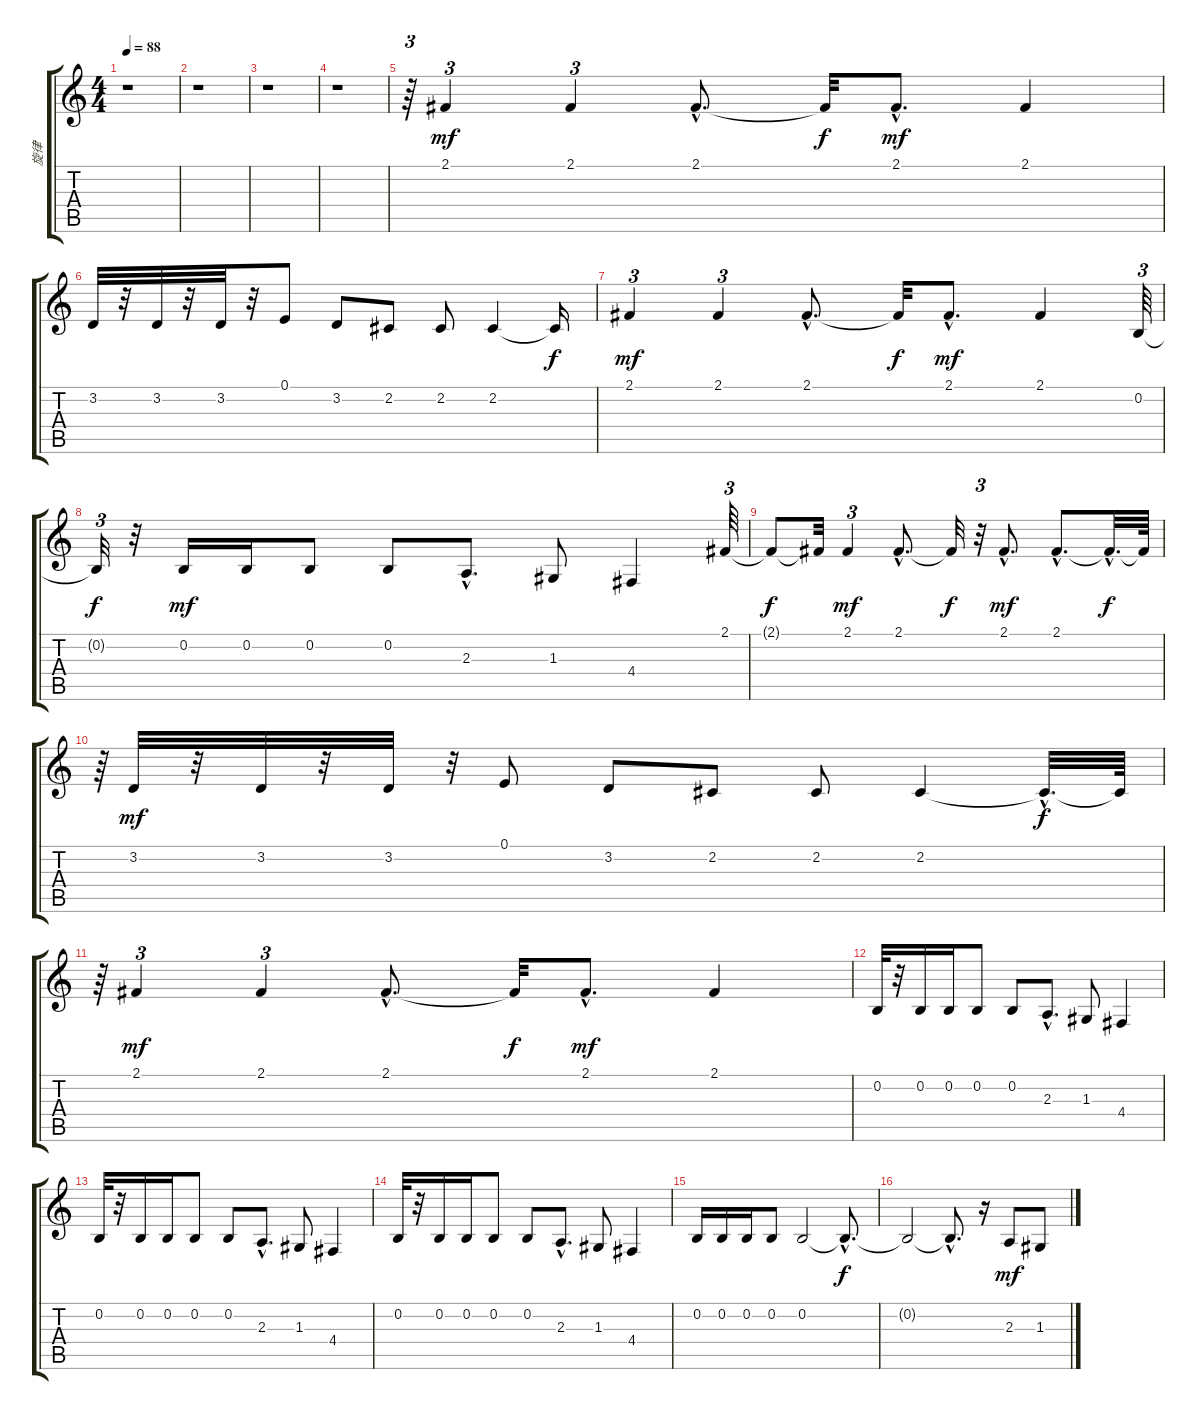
\track ("旋律" "旋律") {instrument bassoon}
\staff {score tabs}
\tuning (E4 B3 G3 D3 A2 E2) {hide}
\ts (4 4)
\tempo 88
\clef g2
\ks c
r.1{dy f} |
r.1 |
r.1 |
r.1 |
r.64{tu (3 2)} 2.1.4{tu (3 2) dy mf} 2.1.4{tu (3 2)} 2.1{hac}.8{d} 2.1{t}.32{dy f} 2.1{hac}.8{d dy mf} 2.1.4 |
3.2.32 r.32 3.2.32 r.32 3.2.32 r.32 0.1.8 3.2.8 2.2.8 2.2.8 2.2.4 2.2{t}.16{dy f} |
2.1.4{tu (3 2) dy mf} 2.1.4{tu (3 2)} 2.1{hac}.8{d} 2.1{t}.32{dy f} 2.1{hac}.8{d dy mf} 2.1.4 0.2.64{tu (3 2)} |
0.2{t}.32{tu (3 2) dy f} r.32 0.2.16{dy mf} 0.2.16 0.2.8 0.2.8 2.3{hac}.8{d} 1.3.8 4.4.4 2.1.64{tu (3 2)} |
2.1{t}.8{dy f} 2.1{t}.32 2.1.4{tu (3 2) dy mf} 2.1{hac}.8{d} 2.1{t}.32{dy f} r.32{tu (3 2)} 2.1{hac}.8{d dy mf} 2.1{hac}.8{d} 2.1{hac t}.32{d dy f} 2.1{t}.64 |
r.64{tu (3 2)} 3.2.32{dy mf} r.32 3.2.32 r.32 3.2.32 r.32{tu (3 2)} 0.1.8 3.2.8 2.2.8 2.2.8 2.2.4 2.2{hac t}.32{d dy f} 2.2{t}.64 |
r.64{tu (3 2)} 2.1.4{tu (3 2) dy mf} 2.1.4{tu (3 2)} 2.1{hac}.8{d} 2.1{t}.32{dy f} 2.1{hac}.8{d dy mf} 2.1.4 |
0.2.32 r.32 0.2.16 0.2.16 0.2.8 0.2.8 2.3{hac}.8{d} 1.3.8 4.4.4 |
0.2.32 r.32 0.2.16 0.2.16 0.2.8 0.2.8 2.3{hac}.8{d} 1.3.8 4.4.4 |
0.2.32 r.32 0.2.16 0.2.16 0.2.8 0.2.8 2.3{hac}.8{d} 1.3.8 4.4.4 |
0.2.16 0.2.16 0.2.16 0.2.8 0.2.2 0.2{hac t}.8{d dy f} |
0.2{t}.2 0.2{hac t}.8{d} r.16 2.3.8{dy mf} 1.3.8
